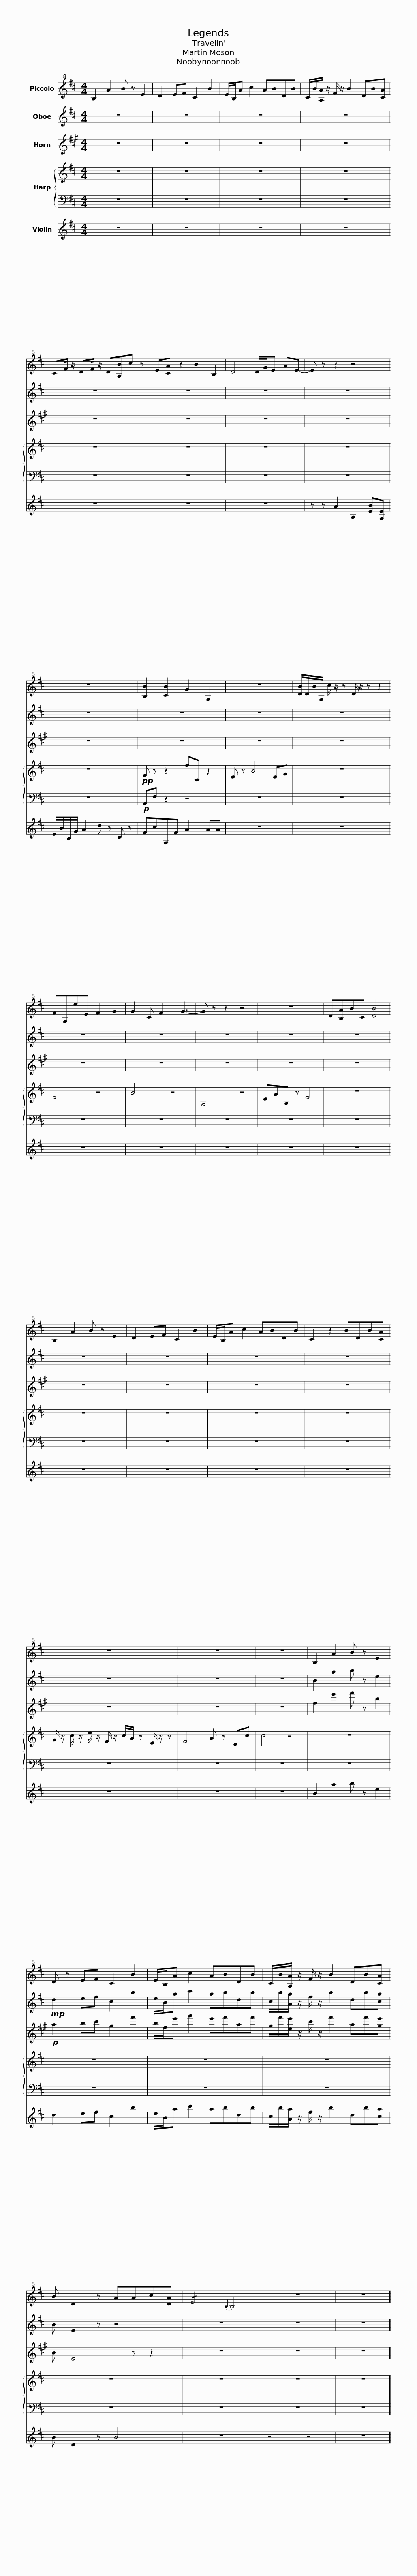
X:1
%%score 1 2 3 { 4 | 5 } 6
L:1/8
M:4/4
I:linebreak $
K:D
V:1 treble+8
V:2 treble
V:3 treble transpose=-7
V:4 treble
V:5 bass
V:6 treble
V:1
 B,2 A2 B z E2 | D2 EF C2 B2 | E/B,/A c2 ABDB | C/B/[A,A]/ z/ F/ z/ B2 DB[CA] |$ CF/ z/ DF/ z/ D[A,B]c z | %5
 E[CA] z2 B2 B,2 | D4 D/G/E AE- | E z z2 z4 | z8 |$ [B,B]2 [CB]2 G2 G,2 | %10
 z8 | [DB]/D/B/G,/ c/ z/ z D/ z/ z z2 | FG,eE F2 G2 | G2 C F2 G3- |$ G z z2 z4 | %15
 z8 | D[B,A]BC [DB]4 | B,2 A2 B z E2 | D2 EF C2 B2 | E/B,/A c2 ABDB |$ %20
 C2 z2 BDB[CA] | z8 | z8 | z8 | B,2 A2 B z E2 |$ %25
 D z EF C2 B2 | E/B,/A c2 ABDB | C/B/[A,A]/ z/ F/ z/ B2 DB[CA] | B D2 z AAc[DA] | !/!E4{B,} B,4 |$ %30
 z8 | z8 |] %32
V:2
 z8 | z8 | z8 | z8 |$ z8 | %5
 z8 | z8 | z8 | z8 |$ z8 | %10
 z8 | z8 | z8 | z8 |$ z8 | %15
 z8 | z8 | z8 | z8 | z8 |$ %20
 z8 | z8 | z8 | z8 | B2 a2 b z e2 |$ %25
!mp! d2 ef c2 b2 | e/B/a c'2 abdb | c/b/[Aa]/ z/ f/ z/ b2 db[ca] | B E2 z z4 | z8 |$ %30
 z8 | z8 |] %32
V:3
[K:A] z8 | z8 | z8 | z8 |$ z8 | %5
 z8 | z8 | z8 | z8 |$ z8 | %10
 z8 | z8 | z8 | z8 |$ z8 | %15
 z8 | z8 | z8 | z8 | z8 |$ %20
 z8 | z8 | z8 | z8 | f2 e'2 f' z b2 |$ %25
!p! a2 bc' g2 f'2 | b/f/e' g'2 e'f'af' | g/f'/[ee']/ z/ c'/ z/ f'2 af'[ge'] | B E4 z z2 | z8 |$ %30
 z8 | z8 |] %32
V:4
 z8 | z8 | z8 | z8 |$ z8 | %5
 z8 | z8 | z8 | z8 |$!pp! F z z2 fC z2 | %10
 E z B4 EG | z8 | F4 z4 | B4 z4 |$ A,4 z4 | %15
 EAB, z F4 | z8 | z8 | z8 | z8 |$ %20
 z8 | G/ z/ c/ z/ e/ z/ F/ z/ c/A/ z E/ z/ z | F4 A z Dc | c4 z4 | z8 |$ %25
 z8 | z8 | z8 | z8 | z8 |$ %30
 z8 | z8 |] %32
V:5
 z8 | z8 | z8 | z8 |$ z8 | %5
 z8 | z8 | z8 | z8 |$!p! A,,F, z2 z4 | %10
 z8 | z8 | z8 | z8 |$ z8 | %15
 z8 | z8 | z8 | z8 | z8 |$ %20
 z8 | z8 | z8 | z8 | z8 |$ %25
 z8 | z8 | z8 | z8 | z8 |$ %30
 z8 | z8 |] %32
V:6
 z8 | z8 | z8 | z8 |$ z8 | %5
 z8 | z8 | z z A2 A,2 [EB][G,E] | E/B/B,/G/ A2 d z C z |$ FcF,F A2 AA | %10
 z8 | z8 | z8 | z8 |$ z8 | %15
 z8 | z8 | z8 | z8 | z8 |$ %20
 z8 | z8 | z8 | z8 | B2 a2 b z e2 |$ %25
 d2 ef c2 b2 | e/B/a c'2 abdb | c/b/[Aa]/ z/ f/ z/ b2 db[ca] | B D2 z B4 | z8 |$ %30
 z4 z4 | z8 |] %32
